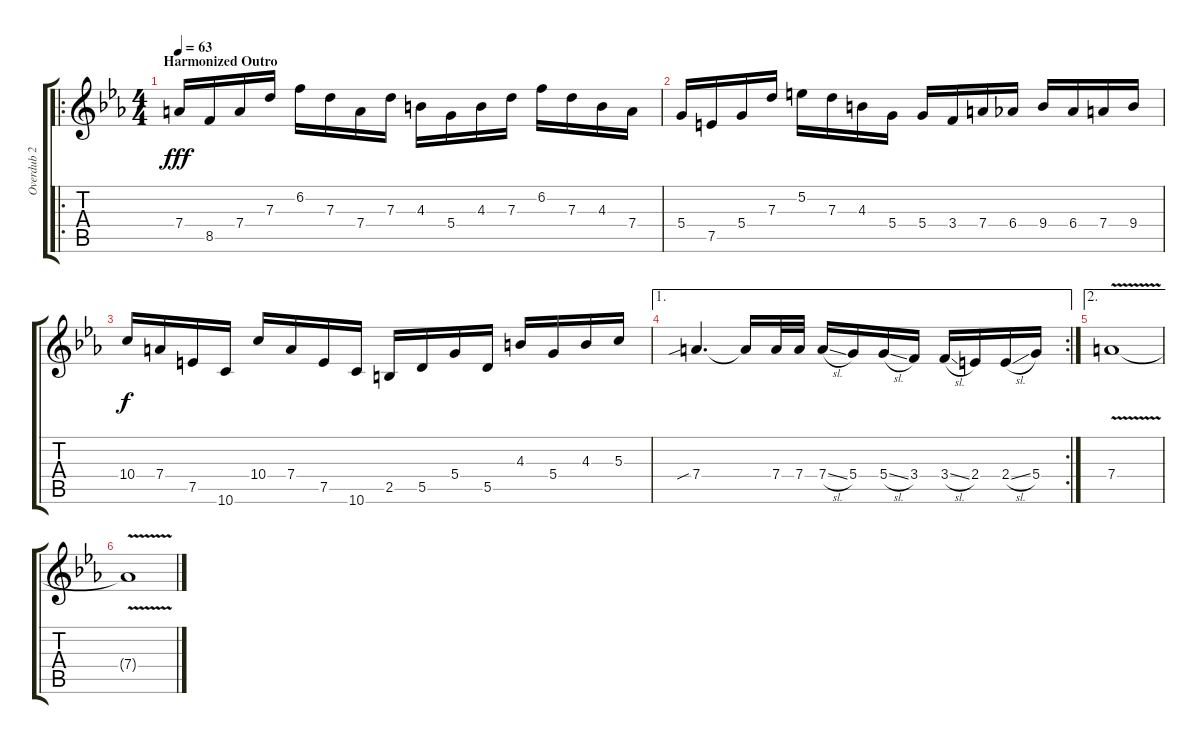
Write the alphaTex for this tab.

\track ("Overdub 2" "Overdub 2") {instrument distortionguitar}
\staff {score tabs}
\tuning (E4 B3 G3 D3 A2 D2) {hide}
\ro
\ts (4 4)
\section ("" "Harmonized Outro")
\tempo 63
\clef g2
\ks eb
7.4.16{dy fff} 8.5.16 7.4.16 7.3.16 6.2.16 7.3.16 7.4.16 7.3.16 4.3.16 5.4.16 4.3.16 7.3.16 6.2.16 7.3.16 4.3.16 7.4.16 |
5.4.16 7.5.16 5.4.16 7.3.16 5.2.16 7.3.16 4.3.16 5.4.16 5.4.16 3.4.16 7.4.16 6.4.16 9.4.16 6.4.16 7.4.16 9.4.16 |
10.4.16{dy f} 7.4.16 7.5.16 10.6.16 10.4.16 7.4.16 7.5.16 10.6.16 2.5.16 5.5.16 5.4.16 5.5.16 4.3.16 5.4.16 4.3.16 5.3.16 |
\ae 1
\rc 2
7.4{sib}.4{d} 7.4{t}.16 7.4.32 7.4.32 7.4{sl}.16 5.4.16 5.4{sl}.16 3.4.16 3.4{sl}.16 2.4.16 2.4{sl}.16 5.4.16 |
\ae 2
7.4{v}.1 |
7.4{t}.1
